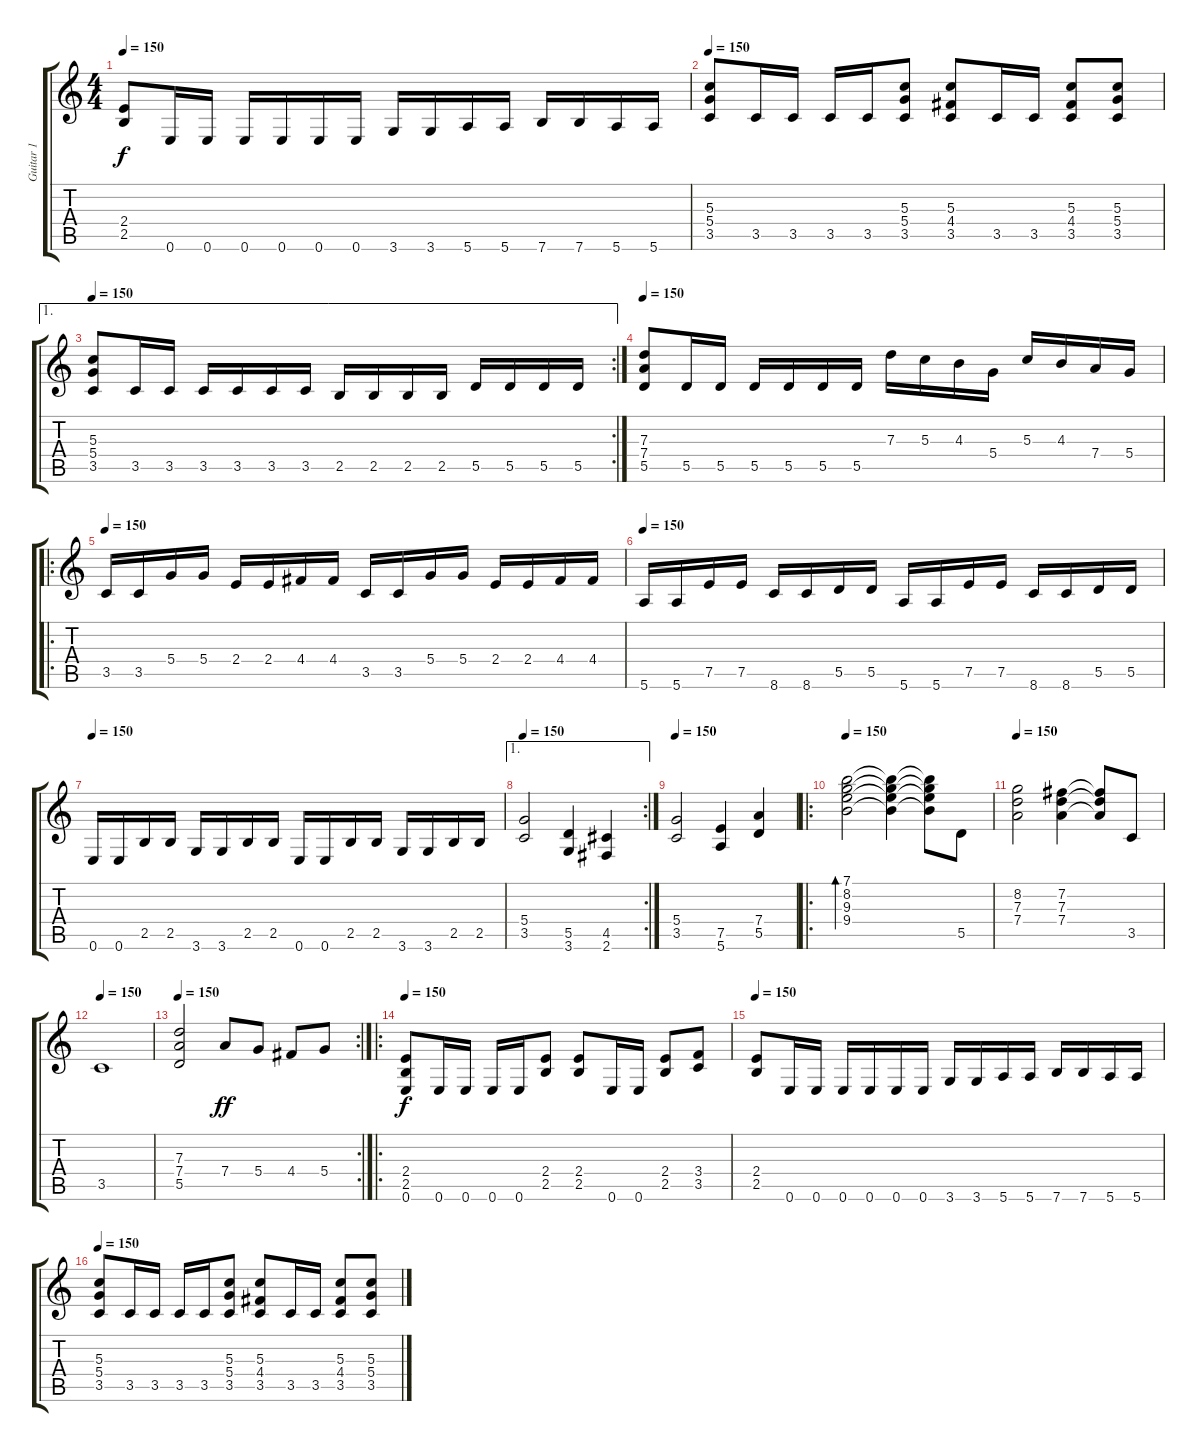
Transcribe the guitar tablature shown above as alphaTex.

\track ("Guitar 1" "Guitar 1") {instrument overdrivenguitar}
\staff {score tabs}
\tuning (E4 B3 G3 D3 A2 E2) {hide}
\ts (4 4)
\tempo 150
\clef g2
\ks c
(2.4 2.5).8{dy f} 0.6.16 0.6.16 0.6.16 0.6.16 0.6.16 0.6.16 3.6.16 3.6.16 5.6.16 5.6.16 7.6.16 7.6.16 5.6.16 5.6.16 |
\tempo 150
(5.3 5.4 3.5).8 3.5.16 3.5.16 3.5.16 3.5.16 (5.3 5.4 3.5).8 (5.3 4.4 3.5).8 3.5.16 3.5.16 (5.3 4.4 3.5).8 (5.3 5.4 3.5).8 |
\ae 1
\rc 2
\tempo 150
(5.3 5.4 3.5).8 3.5.16 3.5.16 3.5.16 3.5.16 3.5.16 3.5.16 2.5.16 2.5.16 2.5.16 2.5.16 5.5.16 5.5.16 5.5.16 5.5.16 |
\tempo 150
(7.3 7.4 5.5).8 5.5.16 5.5.16 5.5.16 5.5.16 5.5.16 5.5.16 7.3.16 5.3.16 4.3.16 5.4.16 5.3.16 4.3.16 7.4.16 5.4.16 |
\ro
\tempo 150
3.5.16 3.5.16 5.4.16 5.4.16 2.4.16 2.4.16 4.4.16 4.4.16 3.5.16 3.5.16 5.4.16 5.4.16 2.4.16 2.4.16 4.4.16 4.4.16 |
\tempo 150
5.6.16 5.6.16 7.5.16 7.5.16 8.6.16 8.6.16 5.5.16 5.5.16 5.6.16 5.6.16 7.5.16 7.5.16 8.6.16 8.6.16 5.5.16 5.5.16 |
\tempo 150
0.6.16 0.6.16 2.5.16 2.5.16 3.6.16 3.6.16 2.5.16 2.5.16 0.6.16 0.6.16 2.5.16 2.5.16 3.6.16 3.6.16 2.5.16 2.5.16 |
\ae 1
\rc 2
\tempo 150
(5.4 3.5).2 (5.5 3.6).4 (4.5 2.6).4 |
\tempo 150
(5.4 3.5).2 (7.5 5.6).4 (7.4 5.5).4 |
\ro
\tempo 150
(7.1 8.2 9.3 9.4).2{bd 240} (7.1{t} 8.2{t} 9.3{t} 9.4{t}).4 (7.1{t} 8.2{t} 9.3{t} 9.4{t}).8 5.5.8 |
\tempo 150
(8.2 7.3 7.4).2 (7.2 7.3 7.4).4 (7.2{t} 7.3{t} 7.4{t}).8 3.5.8 |
\tempo 150
3.5.1 |
\rc 2
\tempo 150
(7.3 7.4 5.5).2 7.4.8{dy ff} 5.4.8 4.4.8 5.4.8 |
\ro
\tempo 150
(2.4 2.5 0.6).8{dy f} 0.6.16 0.6.16 0.6.16 0.6.16 (2.4 2.5).8 (2.4 2.5).8 0.6.16 0.6.16 (2.4 2.5).8 (3.4 3.5).8 |
\tempo 150
(2.4 2.5).8 0.6.16 0.6.16 0.6.16 0.6.16 0.6.16 0.6.16 3.6.16 3.6.16 5.6.16 5.6.16 7.6.16 7.6.16 5.6.16 5.6.16 |
\tempo 150
(5.3 5.4 3.5).8 3.5.16 3.5.16 3.5.16 3.5.16 (5.3 5.4 3.5).8 (5.3 4.4 3.5).8 3.5.16 3.5.16 (5.3 4.4 3.5).8 (5.3 5.4 3.5).8
